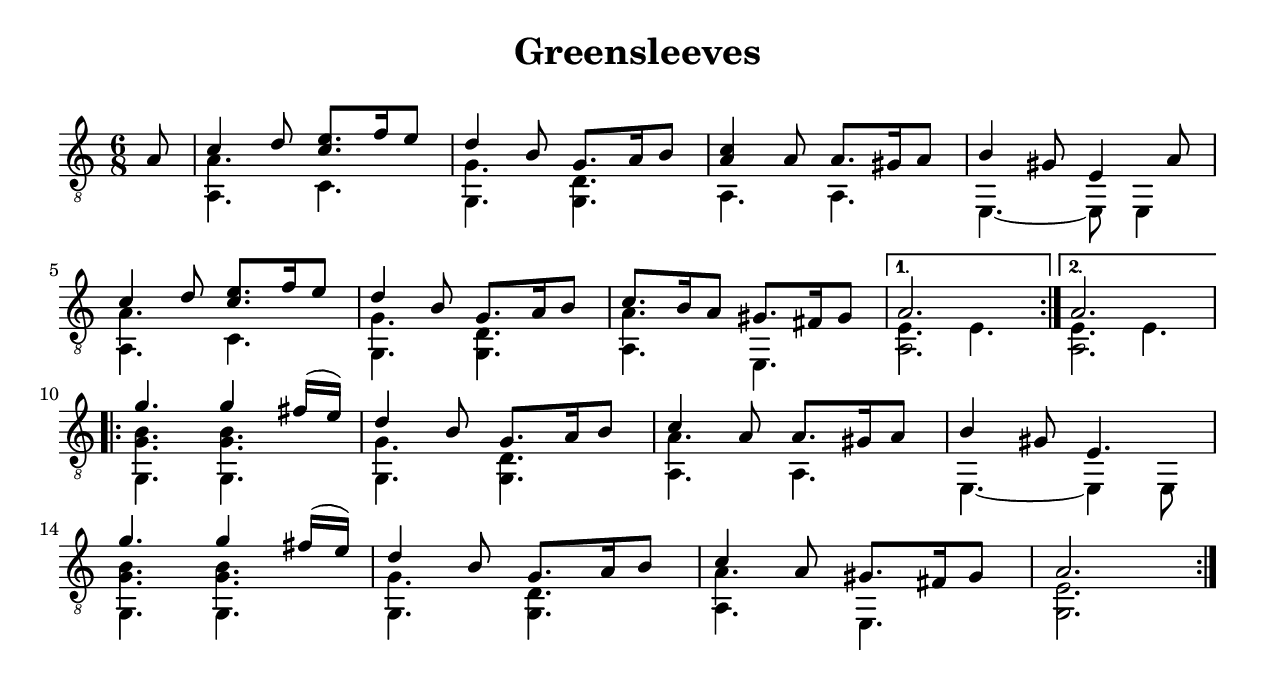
\version "2.18.2"
\include "style.ily"

\header {
  title = "Greensleeves"
  %composer = "Fernando Sor"
}

%brk={}

{
  %\override Score.SpacingSpanner.strict-note-spacing = ##t
  \clef "treble_8" \time 6/8 \key a \minor
  \voices 1,2,4
  <<
    \relative c' {
      \repeat volta 2 {
        \partial 8 a8 | c4 d8 <e c>8. f16 e8 | d4 b8 g8. a16 b8 | <c a>4 a8 a8. gs16 a8 | b4 gs8 e4 a8 | \break
        c4 d8 <e c>8. f16 e 8 | d4 b8 g8. a16 b8 | c8. b16 a8 gs8. fs16 gs8 |
      }
      \alternative { { a2. } { a2. } }
      \repeat volta 2 {
        g'4. g4 fs16( e) | d4 b8 g8. a16 b8 | c4 a8 a8. gs16 a8 | b4 gs8 e4. | \break
        g'4. g4 fs16( e) | d4 b8 g8. a16 b8 | c4 a8 gs8. fs16 gs8 | a2.^"                         "
        
      }
    }
    \\
    \relative c' {
      \partial 8 s8 | a4. s4. | g4. d4. | s4. s4. | s4. s4. | \break
      a'4. s4. | g4. d4. | a'4. s4. | e4. e4. | e4. e4. |
      <b' g>4. <b g>4. | g4. d4. | a'4. s4. | s4. s4. |
      <b g>4. <b g>4. | g4. d4. | a'4. s4. | e2. |
    }
    \\
    \relative c' {
      \override NoteColumn.force-hshift = 0
      \partial 8 s8 | a,4. c | g g | a a | e~ e8 e4 |
      a4. c4. | g4. g4. | a4. e4. | a2. | a 2. |
      g4. g4. | g4. g4. | a4. a4. | e4.~ e4 e8 |
      g4. g4. | g4. g4. | a4. e4. | g2. |
    }
  >>
}
